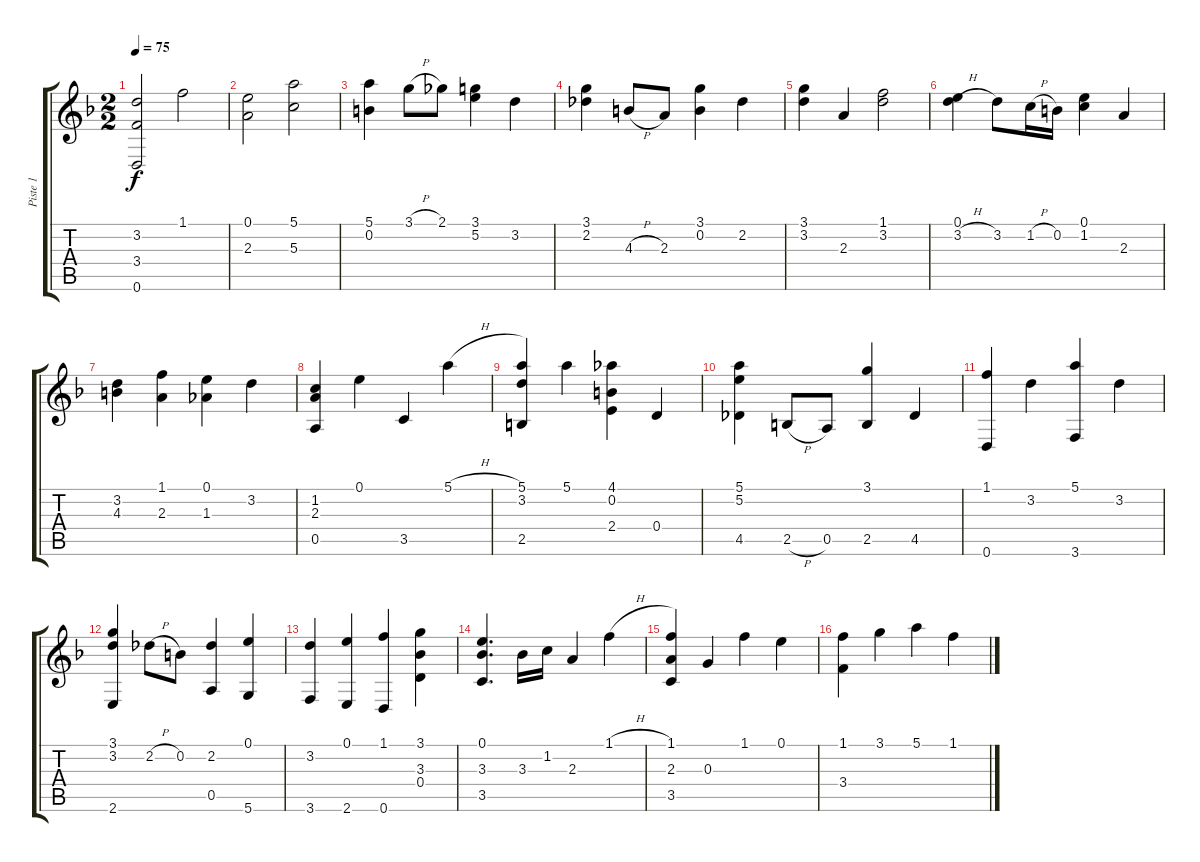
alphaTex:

\track ("Piste 1" "Piste 1") {instrument acousticguitarsteel}
\staff {score tabs}
\tuning (E4 B3 G3 D3 A2 D2) {hide}
\ts (2 2)
\tempo 75
\clef g2
\ks dminor
(3.2 3.4 0.6).2{dy f} 1.1.2 |
(0.1 2.3).2 (5.1 5.3).2 |
(5.1 0.2).4 3.1{h}.8 2.1.8 (3.1 5.2).4 3.2.4 |
(3.1 2.2).4 4.3{h}.8 2.3.8 (3.1 0.2).4 2.2.4 |
(3.1 3.2).4 2.3.4 (1.1 3.2).2 |
(0.1 3.2{h}).4 3.2.8 1.2{h}.16 0.2.16 (0.1 1.2).4 2.3.4 |
(3.2 4.3).4 (1.1 2.3).4 (0.1 1.3).4 3.2.4 |
(1.2 2.3 0.5).4 0.1.4 3.5.4 5.1{h}.4 |
(5.1 3.2 2.5).4 5.1.4 (4.1 0.2 2.4).4 0.4.4 |
(5.1 5.2 4.5).4 2.5{h}.8 0.5.8 (3.1 2.5).4 4.5.4 |
(1.1 0.6).4 3.2.4 (5.1 3.6).4 3.2.4 |
(3.1 3.2 2.6).4 2.2{h}.8 0.2.8 (2.2 0.5).4 (0.1 5.6).4 |
(3.2 3.6).4 (0.1 2.6).4 (1.1 0.6).4 (3.1 3.3 0.4).4 |
(0.1 3.3 3.5).4{d} 3.3.16 1.2.16 2.3.4 1.1{h}.4 |
(1.1 2.3 3.5).4 0.3.4 1.1.4 0.1.4 |
(1.1 3.4).4 3.1.4 5.1.4 1.1.4
